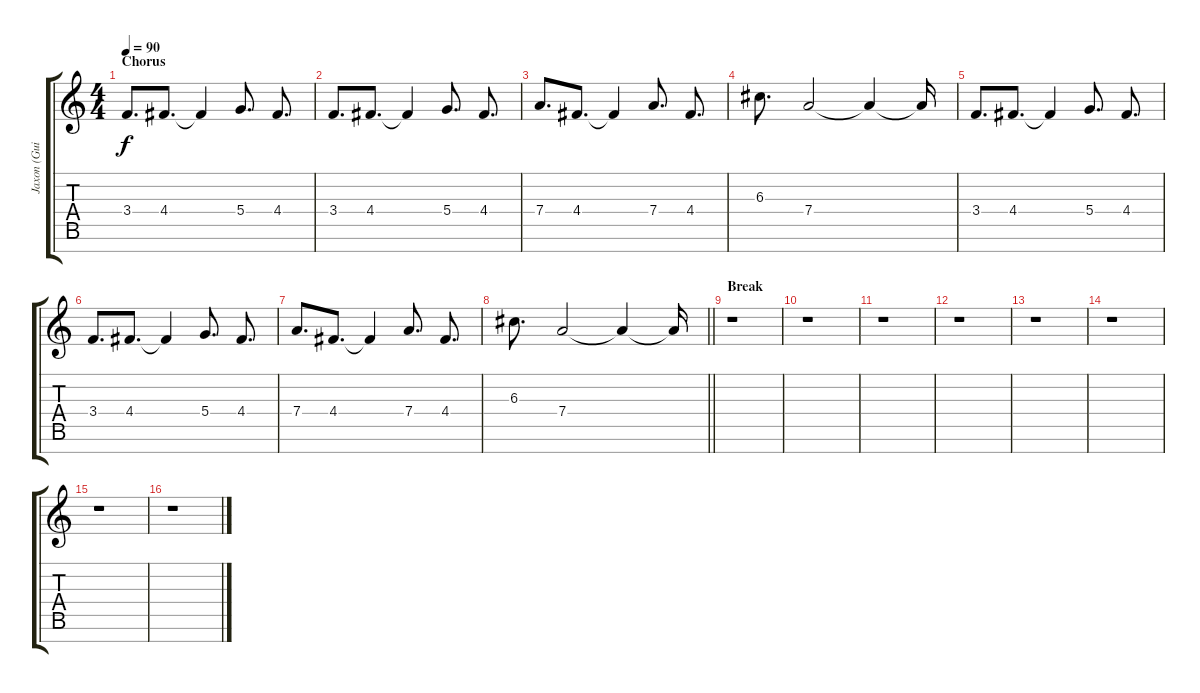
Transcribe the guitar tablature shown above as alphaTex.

\track ("Jaxon (Guitar II - 7 Strings)" "Jaxon (Gui") {instrument overdrivenguitar}
\staff {score tabs}
\tuning (E4 B3 G3 D3 A2 E2 B1) {hide}
\ts (4 4)
\section ("" "Chorus")
\tempo 90
\clef g2
\ks c
3.4.8{d dy f} 4.4.8{d} 4.4{t}.4 5.4.8{d} 4.4.8{d} |
3.4.8{d} 4.4.8{d} 4.4{t}.4 5.4.8{d} 4.4.8{d} |
7.4.8{d} 4.4.8{d} 4.4{t}.4 7.4.8{d} 4.4.8{d} |
6.3.8{d} 7.4.2 7.4{t}.4 7.4{t}.16 |
3.4.8{d} 4.4.8{d} 4.4{t}.4 5.4.8{d} 4.4.8{d} |
3.4.8{d} 4.4.8{d} 4.4{t}.4 5.4.8{d} 4.4.8{d} |
7.4.8{d} 4.4.8{d} 4.4{t}.4 7.4.8{d} 4.4.8{d} |
\barLineRight lightlight
6.3.8{d} 7.4.2 7.4{t}.4 7.4{t}.16 |
\section ("" "Break")
r.1 |
r.1 |
r.1 |
r.1 |
r.1 |
r.1 |
r.1 |
r.1
